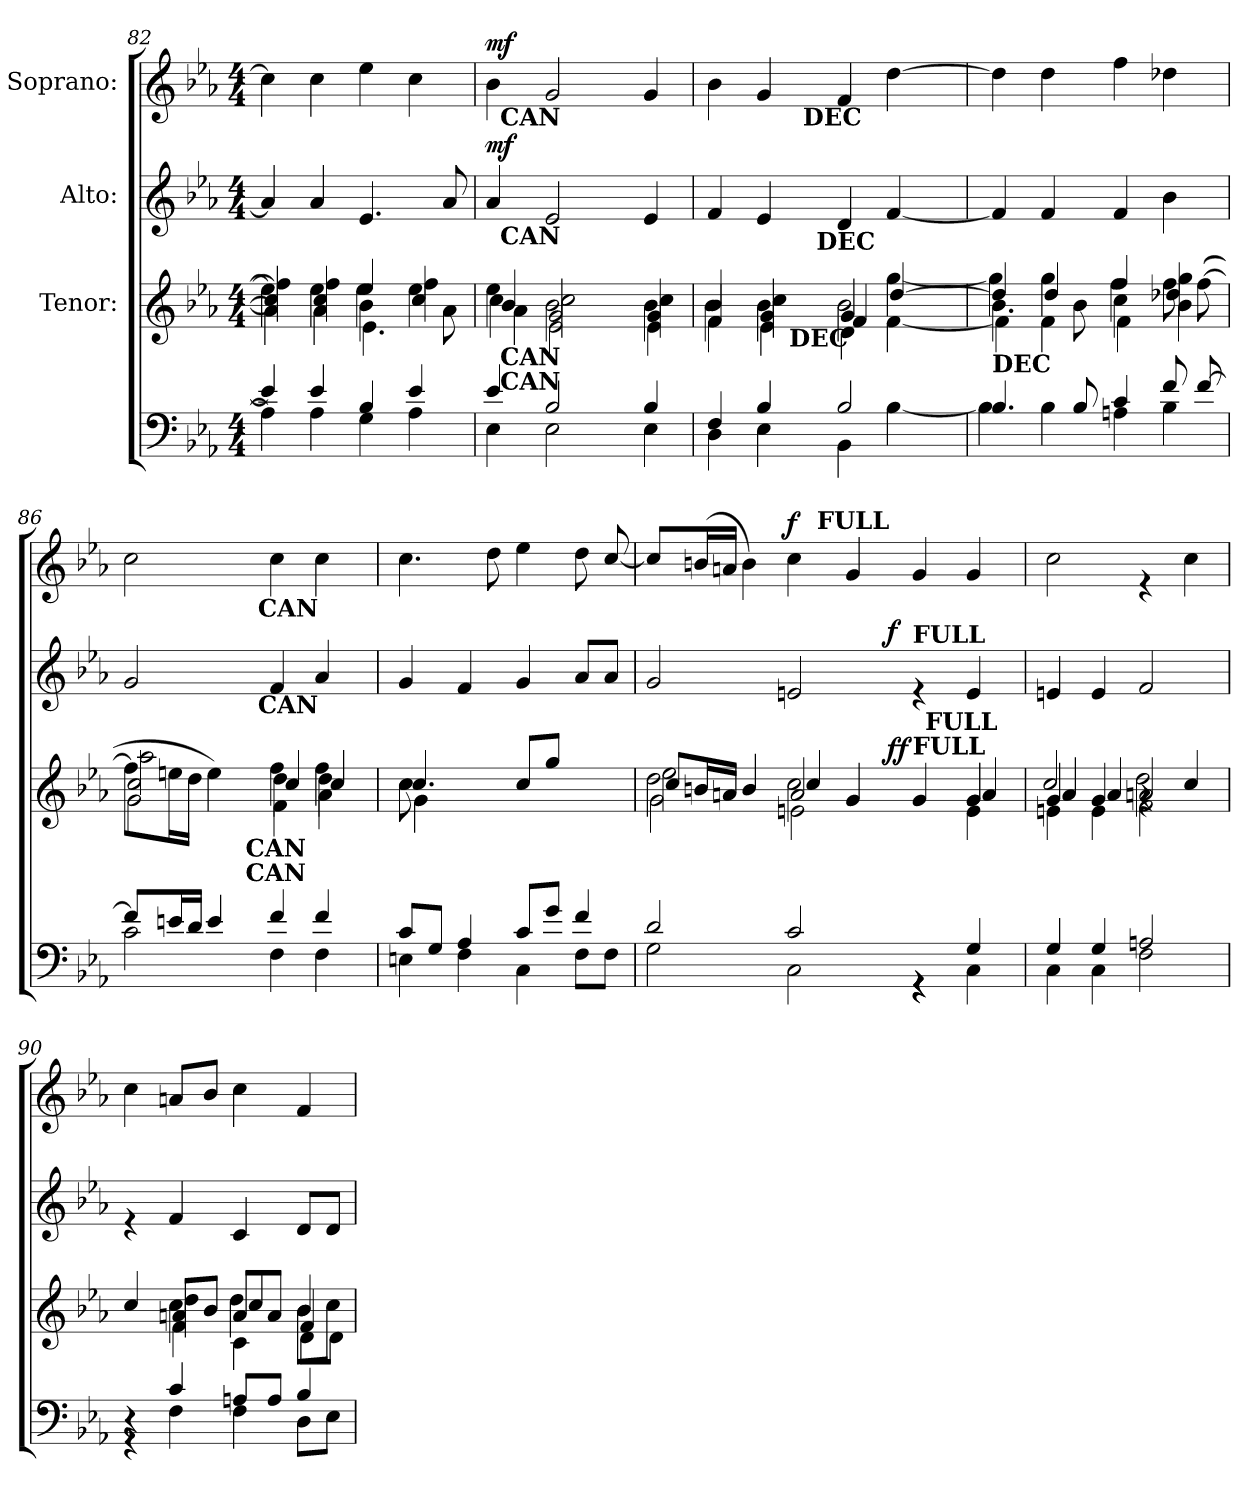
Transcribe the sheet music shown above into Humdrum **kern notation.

**kern	**kern	**dynam	**kern	**dynam	**kern	**dynam
*part4	*part3	*part3	*part2	*part2	*part1	*part1
*staff4	*staff3	*staff3	*staff2	*staff2	*staff1	*staff1
*	*I"Tenor:	*	*I"Alto:	*	*I"Soprano:	*
*clefF4	*clefG2	*	*clefG2	*	*clefG2	*
*k[b-e-a-]	*k[b-e-a-]	*	*k[b-e-a-]	*	*k[b-e-a-]	*
*E-:	*E-:	*	*E-:	*	*E-:	*
*M4/4	*M4/4	*	*M4/4	*	*M4/4	*
=82	=82	=82	=82	=82	=82	=82
*^	*^	*	*	*	*	*
*	*	*	*^	*	*	*	*	*
*	*	*	*	*^	*	*	*	*	*
4e-/]	4A-\]	4ee-\]	4ff\]	4cc/]	4a-\]	.	4a-/]	.	4cc\]	.
4e-/	4A-\	4ee-\	4ff\	4cc/	4a-\	.	4a-/	.	4cc\	.
4B-/	4G\	4b-\	4ee-\	4ee-/	4.e-\	.	4.e-/	.	4ee-\	.
4e-/	4A-\	4ee-\	4ff\	4cc/	.	.	.	.	4cc\	.
.	.	.	.	.	8a-\	.	8a-/	.	.	.
!!LO:LB:g=z
=83	=83	=83	=83	=83	=83	=83	=83	=83	=83	=83
!	!	!	!	!	!	!LO:DY:a	!	!	!	!
!	!	!	!	!	!	!LO:DY:n=1:a	!	!	!	!
!	!	!	!	!	!	!LO:DY:n=2:b	!	!LO:DY:a	!	!LO:DY:a
*	*	*	*	*	*^	*	*^	*	*^	*
4e-/	4E-\	4ee-\	4cc\	4b-/	4a-\	32ryy	mf mf mf	4a-/	32ryy	mf	4b-\	32ryy	mf
!	!	!	!	!	!	!	!	!	!	!	!	!LO:TX:b:B:t=CAN	!
!	!	!	!	!	!	!	!	!	!LO:TX:b:B:t=CAN	!	!	!	!
!	!	!	!	!	!	!LO:TX:b:B:t=CAN	!	!	!	!	!	!	!
!	!	!	!	!	!	!LO:TX:b:B:t=CAN	!	!	!	!	!	!	!
.	.	.	.	.	.	2ryy	.	.	2ryy	.	.	2ryy	.
2B-/	2E-\	2b-\	2cc\	2g/	2e-\	.	.	2e-/	.	.	2g/	.	.
.	.	.	.	.	.	4...ryy	.	.	4...ryy	.	.	4...ryy	.
4B-/	4E-\	4b-\	4cc\	4g/	4e-\	.	.	4e-/	.	.	4g/	.	.
=84	=84	=84	=84	=84	=84	=84	=84	=84	=84	=84	=84	=84	=84
4F/	4D\	4f/	4b-\	4b-/	4f\	4.ryy	.	4f/	4..ryy	.	4b-\	4ryy	.
4B-/	4E-\	4b-\	4cc\	4g/	4e-\	.	.	4e-/	.	.	4g/	8ryy	.
!	!	!	!	!	!	!LO:TX:b:B:t=DEC	!	!	!	!	!	!	!
.	.	.	.	.	.	2ryy	.	.	.	.	.	32ryy	.
!	!	!	!	!	!	!	!	!	!	!	!	!LO:TX:b:B:t=DEC	!
.	.	.	.	.	.	.	.	.	.	.	.	2ryy	.
!	!	!	!	!	!	!	!	!	!LO:TX:b:B:t=DEC	!	!	!	!
.	.	.	.	.	.	.	.	.	2ryy	.	.	.	.
2B-/	4BB-\	2b-\	4g/	4f/	4d\	.	.	4d/	.	.	4f/	.	.
.	[>4B-\	.	[>4gg\	[<4dd/	[>4f\	.	.	[<4f/	.	.	[>4dd\	.	.
.	.	.	.	.	.	8ryy	.	.	.	.	.	.	.
.	.	.	.	.	.	.	.	.	.	.	.	16.ryy	.
.	.	.	.	.	.	.	.	.	16ryy	.	.	.	.
=85	=85	=85	=85	=85	=85	=85	=85	=85	=85	=85	=85	=85	=85
!	!	!LO:TX:b:B:t=DEC	!	!	!	!	!	!	!	!	!	!	!
*	*	*	*	*	*v	*v	*	*	*	*	*v	*v	*
*	*	*	*	*	*	*	*v	*v	*	*	*
4.B-/	4B-\]	4.b-\	4gg\]	4dd/]	4f\]	.	4f/]	.	4dd\]	.
.	4B-\	.	4gg\	4dd/	4f\	.	4f/	.	4dd\	.
8B-/	.	8b-\	.	.	.	.	.	.	.	.
4c/	4An\	4cc\	4ff\	4ff/	4f\	.	4f/	.	4ff\	.
8f/	4B-\	8ff\	4gg\	4dd-X/	4b-\	.	4b-\	.	4dd-X\	.
[<8f/	.	(>[>8ff\	.	.	.	.	.	.	.	.
=86	=86	=86	=86	=86	=86	=86	=86	=86	=86	=86
*	*	*	*	*	*^	*	*^	*	*^	*
8f/L]	2c\	8ff\L]	2aa-\	2cc/	2g\	4..ryy	.	2g/	4...ryy	.	2cc\	4...ryy	.
16en/L	.	16een\L	.	.	.	.	.	.	.	.	.	.	.
16d/JJ	.	16dd\JJ	.	.	.	.	.	.	.	.	.	.	.
4e/	.	4ee\)	.	.	.	.	.	.	.	.	.	.	.
!	!	!	!	!	!	!LO:TX:b:B:t=CAN	!	!	!	!	!	!	!
!	!	!	!	!	!	!LO:TX:b:B:t=CAN	!	!	!	!	!	!	!
.	.	.	.	.	.	2ryy	.	.	.	.	.	.	.
!	!	!	!	!	!	!	!	!	!	!	!	!LO:TX:b:B:t=CAN	!
!	!	!	!	!	!	!	!	!	!LO:TX:b:B:t=CAN	!	!	!	!
.	.	.	.	.	.	.	.	.	2ryy	.	.	2ryy	.
4f/	4F\	4ff\	4dd\	4cc/	4f\	.	.	4f/	.	.	4cc\	.	.
4f/	4F\	4ff\	4dd\	4cc/	4a-\	.	.	4a-/	.	.	4cc\	.	.
.	.	.	.	.	.	16ryy	.	.	.	.	.	.	.
.	.	.	.	.	.	.	.	.	32ryy	.	.	32ryy	.
*	*	*	*	*	*v	*v	*	*	*	*	*v	*v	*
*	*	*	*	*	*	*	*v	*v	*	*	*
!!LO:LB:g=z
=87	=87	=87	=87	=87	=87	=87	=87	=87	=87	=87
8c/L	4En\	8cc\	4cc\	4.cc/	4g\	.	4g/	.	4.cc\	.
8G/J	.	4.ryy	.	.	.	.	.	.	.	.
4A-/	4F\	.	4ryy	.	4ryy	.	4f/	.	.	.
.	.	.	.	4ryy	.	.	.	.	8dd\	.
8c/L	4C\	8cc/L	2ryy	.	2ryy	.	4g/	.	4ee-\	.
8g/J	.	8gg/J	.	4.ryy	.	.	.	.	.	.
4f/	8F\L	4ryy	.	.	.	.	8a-/L	.	8dd\	.
.	8F\J	.	.	.	.	.	8a-/J	.	[<8cc/	.
=88	=88	=88	=88	=88	=88	=88	=88	=88	=88	=88
*	*	*	*	*^	*^	*	*^	*	*^	*
*	*	*	*	*	*	*	*	*	*	*	*	*	*	*
2d/	2G\	2dd\	2ee-\	8cc/L	2g\	2ryy	1ryy	.	2g/	2ryy	.	8cc/L]	2ryy	.
.	.	.	.	16bn/L	.	.	.	.	.	.	.	(<16bn/L	.	.
.	.	.	.	16an/JJ	.	.	.	.	.	.	.	16an/JJ	.	.
.	.	.	.	4b/	.	.	.	.	.	.	.	4b\)	.	.
!	!	!	!	!	!	!	!	!	!	!	!	!	!	!LO:DY:a
2c/	2C\	2cc\	2a/	4cc/	2en\	4ryy	.	.	2en/	4ryy	.	4cc\	8ryy	f
!	!	!	!	!	!	!	!	!	!	!	!	!	!LO:TX:a:B:t=FULL	!
.	.	.	.	.	.	.	.	.	.	.	.	.	2..ryy	.
.	.	.	.	4g/	.	8ryy	.	.	.	8ryy	.	4g/	.	.
.	.	.	.	.	.	32ryy	.	.	.	32ryy	.	.	.	.
!	!	!	!	!	!	!	!	!LO:DY:a	!	!	!	!	!	!
!	!	!	!	!	!	!	!	!LO:DY:n=1:a	!	!	!LO:DY:a	!	!	!
.	.	.	.	.	.	2ryy	.	f f	.	2ryy	f	.	.	.
!	!	!	!	!	!	!	!	!	!LO:TX:a:B:t=FULL	!	!	!	!	!
!	!	!LO:TX:a:B:t=FULL	!	!	!	!	!	!	!	!	!	!	!	!
4rGG	4rGG	4ryy	4ryy	4g/	4ryy	.	32ryy	.	4re	.	.	4g/	.	.
!	!	!	!	!	!	!	!LO:TX:a:B:t=FULL	!	!	!	!	!	!	!
.	.	.	.	.	.	.	4...ryy	.	.	.	.	.	.	.
4G/	4C\	4g/	4a/	4g/	4e\	.	.	.	4e/	.	.	4g/	.	.
.	.	.	.	.	.	16.ryy	.	.	.	16.ryy	.	.	.	.
*	*	*	*	*	*v	*v	*v	*	*	*	*	*v	*v	*
*	*	*	*	*	*	*	*v	*v	*	*	*
=89	=89	=89	=89	=89	=89	=89	=89	=89	=89	=89
4G/	4C\	4g/	4a-/	2cc/	4en\	.	4en/	.	2cc\	.
4G/	4C\	4g/	4a-/	.	4e\	.	4e/	.	.	.
2An/	2F\	2an/	2dd\	4rg	2f\	.	2f/	.	4re	.
.	.	.	.	4cc/	.	.	.	.	4cc\	.
!!LO:LB:g=z
=90	=90	=90	=90	=90	=90	=90	=90	=90	=90	=90
4rFF	4rC	4ryy	4ryy	4cc/	4ryy	.	4re	.	4cc\	.
4c/	4F\	4cc\	4dd\	8an/L	4f\	.	4f/	.	8an/L	.
.	.	.	.	8b-/J	.	.	.	.	8b-/J	.
8An/L	4F\	8a/L	4dd\	4cc/	4c\	.	4c/	.	4cc\	.
8A/J	.	8a/J	.	.	.	.	.	.	.	.
4B-/	8D\L	4b-/	8b-\L	4f/	8d\L	.	8d/L	.	4f/	.
.	8E-\J	.	8cc\J	.	8d\J	.	8d/J	.	.	.
*v	*v	*	*	*	*	*	*	*	*	*
*	*v	*v	*v	*v	*	*	*	*	*
=	=	=	=	=	=	=
*-	*-	*-	*-	*-	*-	*-
